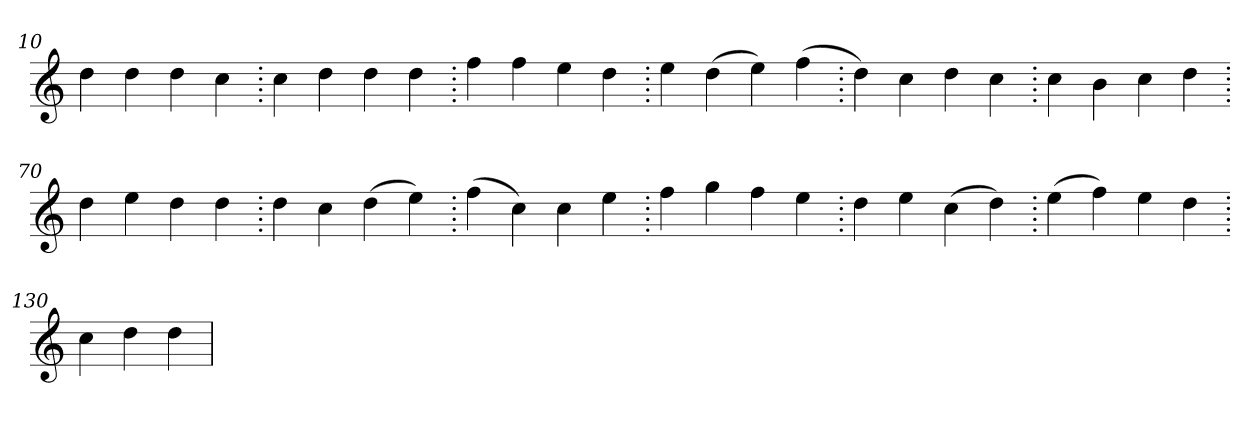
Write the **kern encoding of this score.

**kern
*part1
*staff1
*clefG2
=10.
4dd
4dd
4dd
4cc
=20.
4cc
4dd
4dd
4dd
=30.
4ff
4ff
4ee
4dd
=40.
4ee
(>4dd
4ee)
(>4ff
=50.
4dd)
4cc
4dd
4cc
=60.
4cc
4b
4cc
4dd
=70.
4dd
4ee
4dd
4dd
=80.
4dd
4cc
(>4dd
4ee)
=90.
(>4ff
4cc)
4cc
4ee
=100.
4ff
4gg
4ff
4ee
=110.
4dd
4ee
(>4cc
4dd)
=120.
(>4ee
4ff)
4ee
4dd
=130.
4cc
4dd
4dd
=
*-
